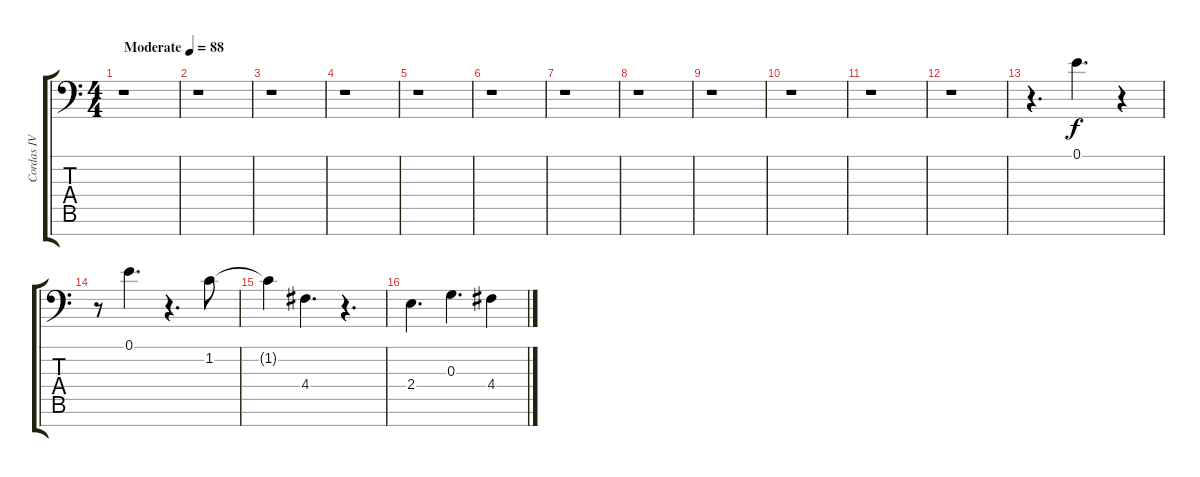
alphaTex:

\track ("Cordas IV" "Cordas IV") {instrument stringensemble1}
\staff {score tabs}
\tuning (E4 B3 G3 D3 A2 E2 C-1) {hide}
\ts (4 4)
\tempo (88 "Moderate")
\clef f4
\ks c
r.1{dy f instrument stringensemble1} |
r.1 |
r.1 |
r.1 |
r.1 |
r.1 |
r.1 |
r.1 |
r.1 |
r.1 |
r.1 |
r.1 |
r.4{d} 0.1.4{d volume 12 balance 11 instrument pizzicatostrings} r.4 |
r.8 0.1.4{d volume 12 balance 11} r.4{d} 1.2.8{volume 12 balance 11} |
1.2{t}.4 4.4.4{d volume 12 balance 11} r.4{d} |
2.4.4{d volume 12 balance 11} 0.3.4{d volume 12 balance 11} 4.4.4{volume 12 balance 11}
